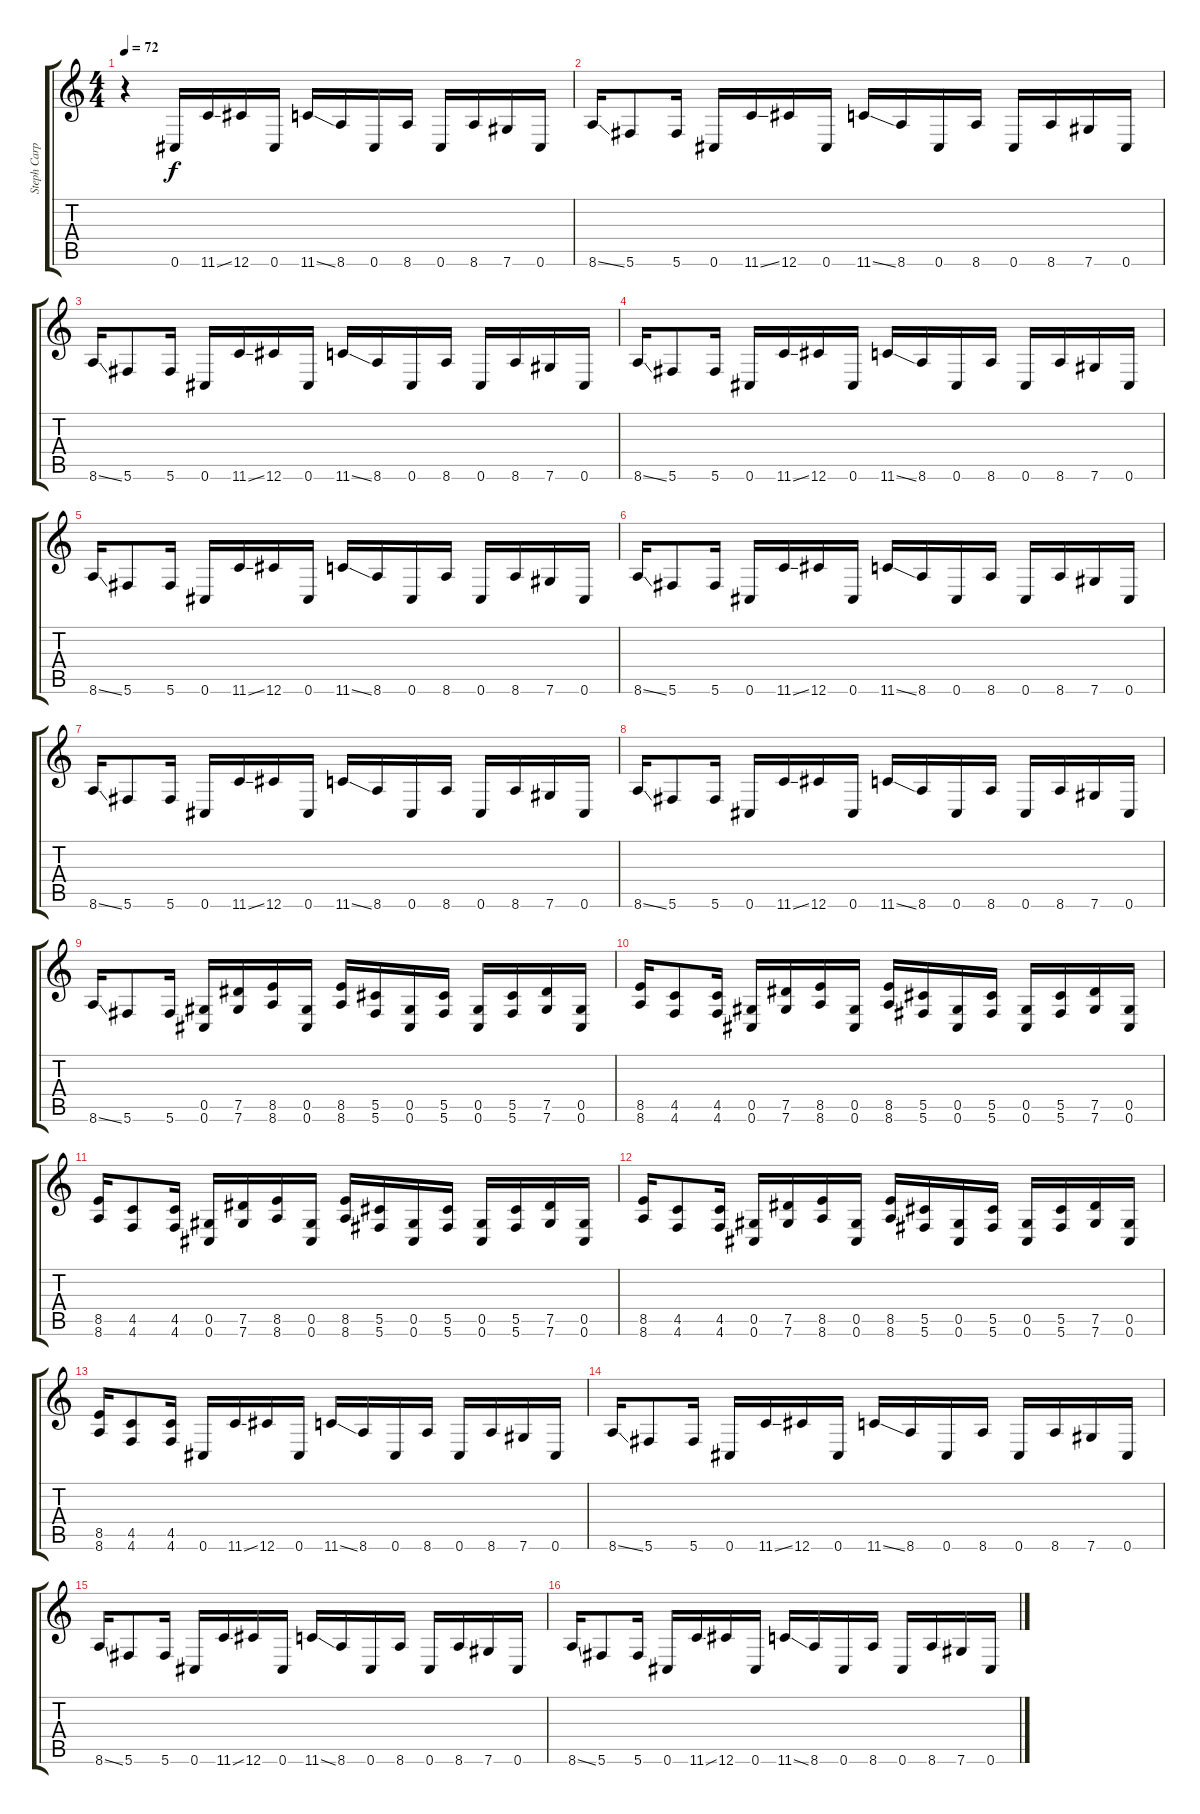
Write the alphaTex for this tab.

\track ("Steph Carpenter [guitar]" "Steph Carp") {instrument distortionguitar}
\staff {score tabs}
\tuning (Eb4 Bb3 Gb3 Db3 Ab2 Db2) {hide}
\ts (4 4)
\tempo 72
\clef g2
\ks c
r.4{dy f instrument distortionguitar} 0.6.16 11.6{ss}.16 12.6.16 0.6.16 11.6{ss}.16 8.6.16 0.6.16 8.6.16 0.6.16 8.6.16 7.6.16 0.6.16 |
8.6{ss}.16 5.6.8 5.6.16 0.6.16 11.6{ss}.16 12.6.16 0.6.16 11.6{ss}.16 8.6.16 0.6.16 8.6.16 0.6.16 8.6.16 7.6.16 0.6.16 |
8.6{ss}.16 5.6.8 5.6.16 0.6.16 11.6{ss}.16 12.6.16 0.6.16 11.6{ss}.16 8.6.16 0.6.16 8.6.16 0.6.16 8.6.16 7.6.16 0.6.16 |
8.6{ss}.16 5.6.8 5.6.16 0.6.16 11.6{ss}.16 12.6.16 0.6.16 11.6{ss}.16 8.6.16 0.6.16 8.6.16 0.6.16 8.6.16 7.6.16 0.6.16 |
8.6{ss}.16 5.6.8 5.6.16 0.6.16 11.6{ss}.16 12.6.16 0.6.16 11.6{ss}.16 8.6.16 0.6.16 8.6.16 0.6.16 8.6.16 7.6.16 0.6.16 |
8.6{ss}.16 5.6.8 5.6.16 0.6.16 11.6{ss}.16 12.6.16 0.6.16 11.6{ss}.16 8.6.16 0.6.16 8.6.16 0.6.16 8.6.16 7.6.16 0.6.16 |
8.6{ss}.16 5.6.8 5.6.16 0.6.16 11.6{ss}.16 12.6.16 0.6.16 11.6{ss}.16 8.6.16 0.6.16 8.6.16 0.6.16 8.6.16 7.6.16 0.6.16 |
8.6{ss}.16 5.6.8 5.6.16 0.6.16 11.6{ss}.16 12.6.16 0.6.16 11.6{ss}.16 8.6.16 0.6.16 8.6.16 0.6.16 8.6.16 7.6.16 0.6.16 |
8.6{ss}.16 5.6.8 5.6.16 (0.5 0.6).16 (7.5 7.6).16 (8.5 8.6).16 (0.5 0.6).16 (8.5 8.6).16 (5.5 5.6).16 (0.5 0.6).16 (5.5 5.6).16 (0.5 0.6).16 (5.5 5.6).16 (7.5 7.6).16 (0.5 0.6).16 |
(8.5 8.6).16 (4.5 4.6).8 (4.5 4.6).16 (0.5 0.6).16 (7.5 7.6).16 (8.5 8.6).16 (0.5 0.6).16 (8.5 8.6).16 (5.5 5.6).16 (0.5 0.6).16 (5.5 5.6).16 (0.5 0.6).16 (5.5 5.6).16 (7.5 7.6).16 (0.5 0.6).16 |
(8.5 8.6).16 (4.5 4.6).8 (4.5 4.6).16 (0.5 0.6).16 (7.5 7.6).16 (8.5 8.6).16 (0.5 0.6).16 (8.5 8.6).16 (5.5 5.6).16 (0.5 0.6).16 (5.5 5.6).16 (0.5 0.6).16 (5.5 5.6).16 (7.5 7.6).16 (0.5 0.6).16 |
(8.5 8.6).16 (4.5 4.6).8 (4.5 4.6).16 (0.5 0.6).16 (7.5 7.6).16 (8.5 8.6).16 (0.5 0.6).16 (8.5 8.6).16 (5.5 5.6).16 (0.5 0.6).16 (5.5 5.6).16 (0.5 0.6).16 (5.5 5.6).16 (7.5 7.6).16 (0.5 0.6).16 |
(8.5 8.6).16 (4.5 4.6).8 (4.5 4.6).16 0.6.16 11.6{ss}.16 12.6.16 0.6.16 11.6{ss}.16 8.6.16 0.6.16 8.6.16 0.6.16 8.6.16 7.6.16 0.6.16 |
8.6{ss}.16 5.6.8 5.6.16 0.6.16 11.6{ss}.16 12.6.16 0.6.16 11.6{ss}.16 8.6.16 0.6.16 8.6.16 0.6.16 8.6.16 7.6.16 0.6.16 |
8.6{ss}.16 5.6.8 5.6.16 0.6.16 11.6{ss}.16 12.6.16 0.6.16 11.6{ss}.16 8.6.16 0.6.16 8.6.16 0.6.16 8.6.16 7.6.16 0.6.16 |
8.6{ss}.16 5.6.8 5.6.16 0.6.16 11.6{ss}.16 12.6.16 0.6.16 11.6{ss}.16 8.6.16 0.6.16 8.6.16 0.6.16 8.6.16 7.6.16 0.6.16
